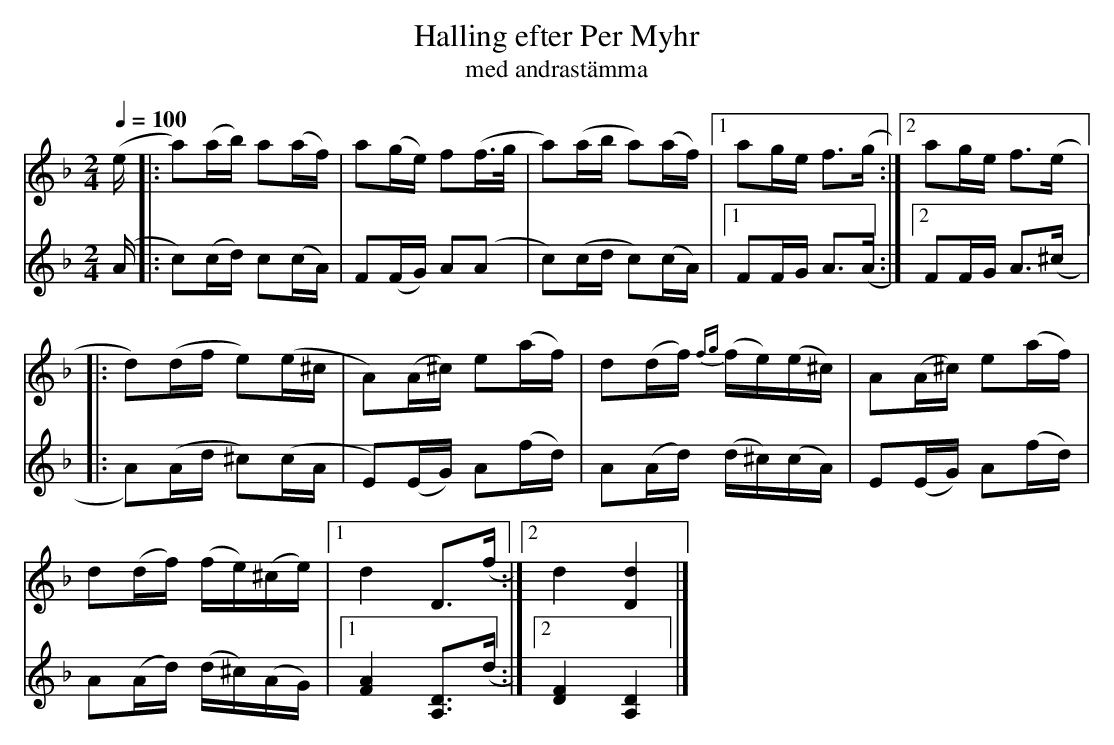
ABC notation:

X:1
T:Halling efter Per Myhr
T:med andrastämma
M:2/4
L:1/16
Q:1/4=100
K:Dm
V:1
(e|:a2)(ab) a2(af)|a2(ge) f2(f>g|a2)(ab a2)(af)|[1a2ge f3(g:|[2a2ge f3(e|:!
d2)(df e2)(e^c|A2)(A^c) e2(af)|d2(df) {fg}(fe)(e^c)|A2(A^c) e2(af)|!
d2(df) (fe)(^ce)|[1d4 D3(f:|[2d4 [D4d4]|]!
V:2
(A|:c2)(cd) c2(cA)|F2(FG) A2(A2|c2)(cd c2)(cA)|[1F2FG A3(A:|[2F2FG A3(^c|:
A2)(Ad ^c2)(cA|E2)(EG) A2(fd)|A2(Ad) (d^c)(cA)|E2(EG) A2(fd)|!
A2(Ad) (d^c)(AG)|[1[F4A4][A,3D3](d:|[2[F4D4][A,4D4]|]
